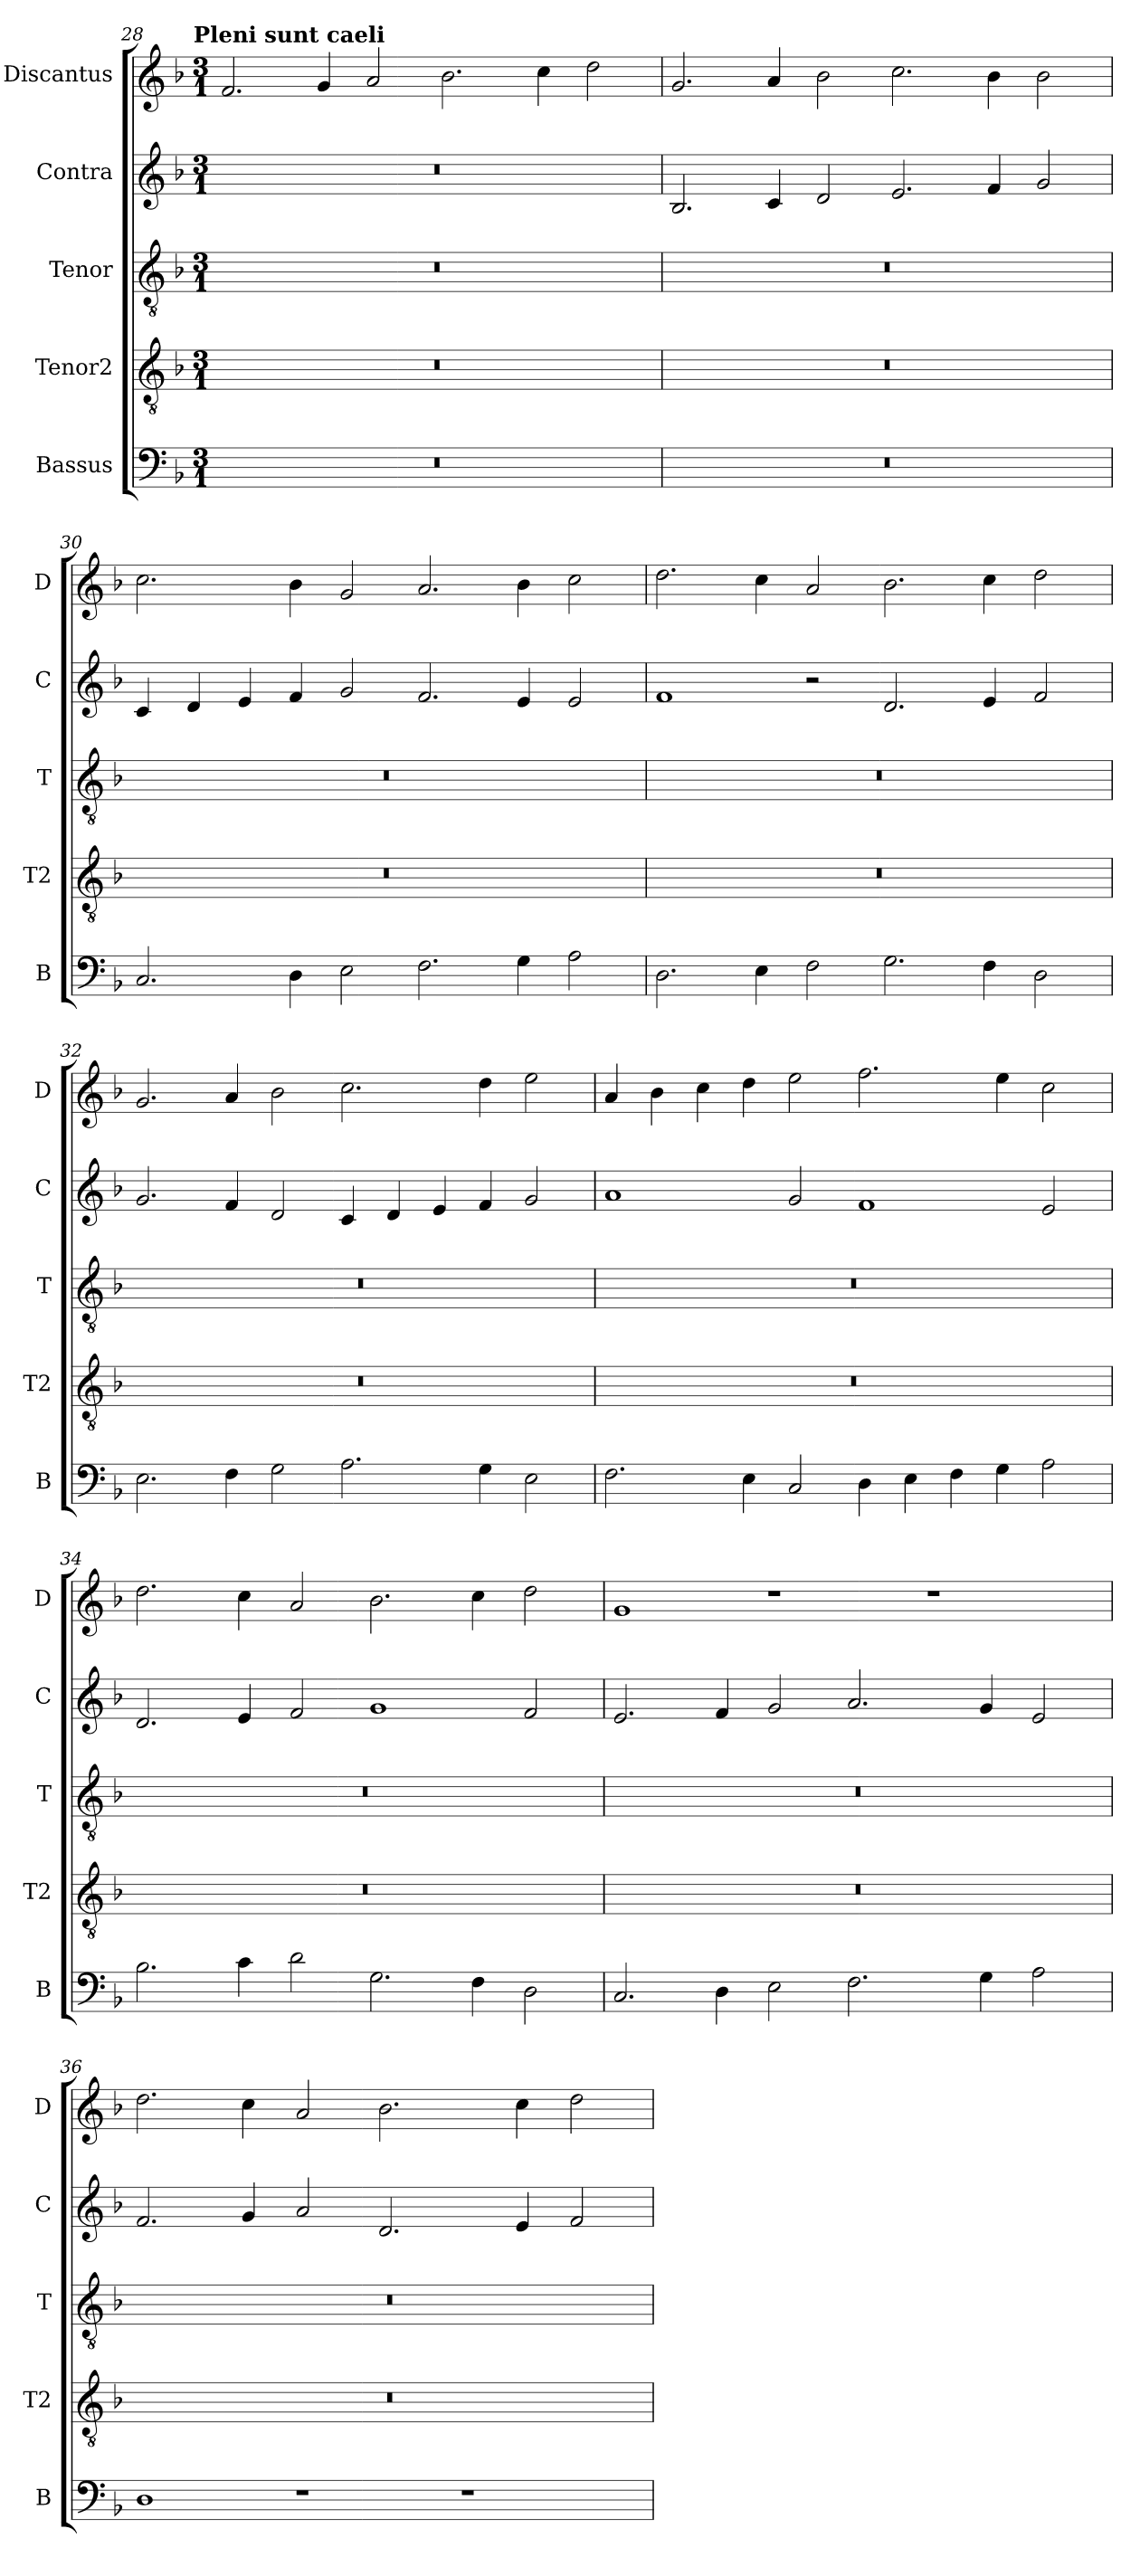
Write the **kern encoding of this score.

**kern	**kern	**kern	**kern	**kern
*part5	*part4	*part3	*part2	*part1
*staff5	*staff4	*staff3	*staff2	*staff1
*I"Bassus	*I"Tenor2	*I"Tenor	*I"Contra	*I"Discantus
*I'B	*I'T2	*I'T	*I'C	*I'D
!!LO:LB:g=z
*clefF4	*clefGv2	*clefGv2	*clefG2	*clefG2
*k[b-]	*k[b-]	*k[b-]	*k[b-]	*k[b-]
!!LO:TX:omd:t=Pleni sunt caeli
*M3/1	*M3/1	*M3/1	*M3/1	*M3/1
=28	=28	=28	=28	=28
0.r	0.r	0.r	0.r	2.f/
.	.	.	.	4g/
.	.	.	.	2a/
.	.	.	.	2.b-\
.	.	.	.	4cc\
.	.	.	.	2dd\
=29	=29	=29	=29	=29
0.r	0.r	0.r	2.B-/	2.g/
.	.	.	4c/	4a/
.	.	.	2d/	2b-\
.	.	.	2.e/	2.cc\
.	.	.	4f/	4b-\
.	.	.	2g/	2b-\
=30	=30	=30	=30	=30
2.C/	0.r	0.r	4c/	2.cc\
.	.	.	4d/	.
.	.	.	4e/	.
4D\	.	.	4f/	4b-\
2E\	.	.	2g/	2g/
2.F\	.	.	2.f/	2.a/
4G\	.	.	4e/	4b-\
2A\	.	.	2e/	2cc\
=31	=31	=31	=31	=31
2.D\	0.r	0.r	1f	2.dd\
4E\	.	.	.	4cc\
2F\	.	.	2r	2a/
2.G\	.	.	2.d/	2.b-\
4F\	.	.	4e/	4cc\
2D\	.	.	2f/	2dd\
=32	=32	=32	=32	=32
2.E\	0.r	0.r	2.g/	2.g/
4F\	.	.	4f/	4a/
2G\	.	.	2d/	2b-\
2.A\	.	.	4c/	2.cc\
.	.	.	4d/	.
.	.	.	4e/	.
4G\	.	.	4f/	4dd\
2E\	.	.	2g/	2ee\
=33	=33	=33	=33	=33
2.F\	0.r	0.r	1a	4a/
.	.	.	.	4b-\
.	.	.	.	4cc\
4E\	.	.	.	4dd\
2C/	.	.	2g/	2ee\
4D\	.	.	1f	2.ff\
4E\	.	.	.	.
4F\	.	.	.	.
4G\	.	.	.	4ee\
2A\	.	.	2e/	2cc\
=34	=34	=34	=34	=34
2.B-\	0.r	0.r	2.d/	2.dd\
4c\	.	.	4e/	4cc\
2d\	.	.	2f/	2a/
2.G\	.	.	1g	2.b-\
4F\	.	.	.	4cc\
2D\	.	.	2f/	2dd\
=35	=35	=35	=35	=35
2.C/	0.r	0.r	2.e/	1g
4D\	.	.	4f/	.
2E\	.	.	2g/	1r
2.F\	.	.	2.a/	.
.	.	.	.	1r
4G\	.	.	4g/	.
2A\	.	.	2e/	.
=36	=36	=36	=36	=36
1D	0.r	0.r	2.f/	2.dd\
.	.	.	4g/	4cc\
1r	.	.	2a/	2a/
.	.	.	2.d/	2.b-\
1r	.	.	.	.
.	.	.	4e/	4cc\
.	.	.	2f/	2dd\
=	=	=	=	=
*-	*-	*-	*-	*-
